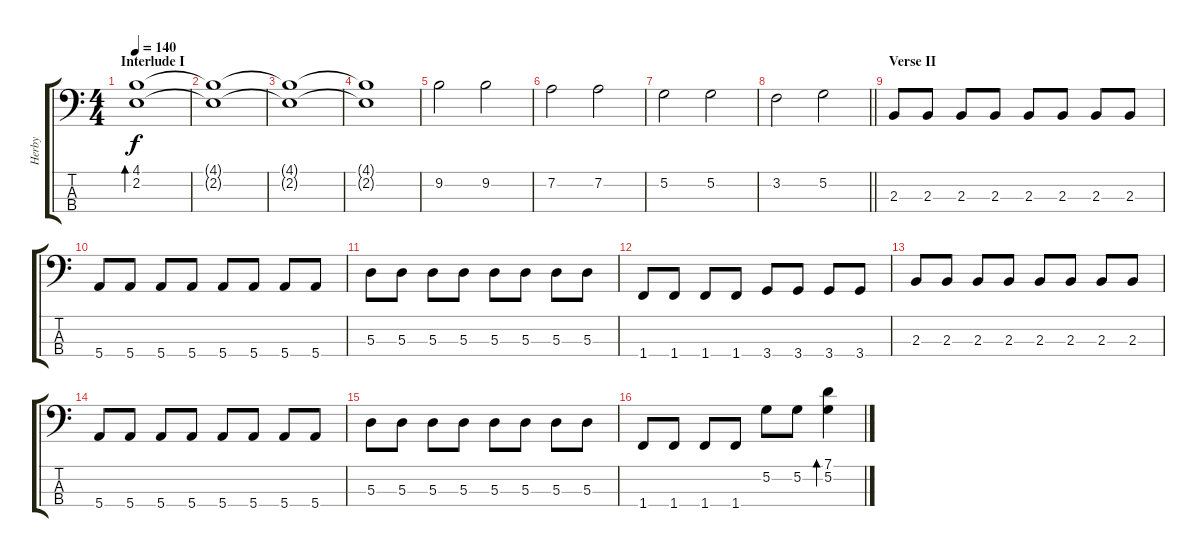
\track ("Herby" "Herby") {instrument electricbasspick}
\staff {score tabs}
\tuning (G2 D2 A1 E1) {hide}
\ts (4 4)
\section ("" "Interlude I")
\tempo 140
\clef f4
\ks c
(4.1 2.2).1{bd 30 dy f} |
(4.1{t} 2.2{t}).1 |
(4.1{t} 2.2{t}).1 |
(4.1{t} 2.2{t}).1 |
9.2.2 9.2.2 |
7.2.2 7.2.2 |
5.2.2 5.2.2 |
\barLineRight lightlight
3.2.2 5.2.2 |
\section ("" "Verse II")
2.3.8 2.3.8 2.3.8 2.3.8 2.3.8 2.3.8 2.3.8 2.3.8 |
5.4.8 5.4.8 5.4.8 5.4.8 5.4.8 5.4.8 5.4.8 5.4.8 |
5.3.8 5.3.8 5.3.8 5.3.8 5.3.8 5.3.8 5.3.8 5.3.8 |
1.4.8 1.4.8 1.4.8 1.4.8 3.4.8 3.4.8 3.4.8 3.4.8 |
2.3.8 2.3.8 2.3.8 2.3.8 2.3.8 2.3.8 2.3.8 2.3.8 |
5.4.8 5.4.8 5.4.8 5.4.8 5.4.8 5.4.8 5.4.8 5.4.8 |
5.3.8 5.3.8 5.3.8 5.3.8 5.3.8 5.3.8 5.3.8 5.3.8 |
1.4.8 1.4.8 1.4.8 1.4.8 5.2.8 5.2.8 (7.1 5.2).4{bd 30}
